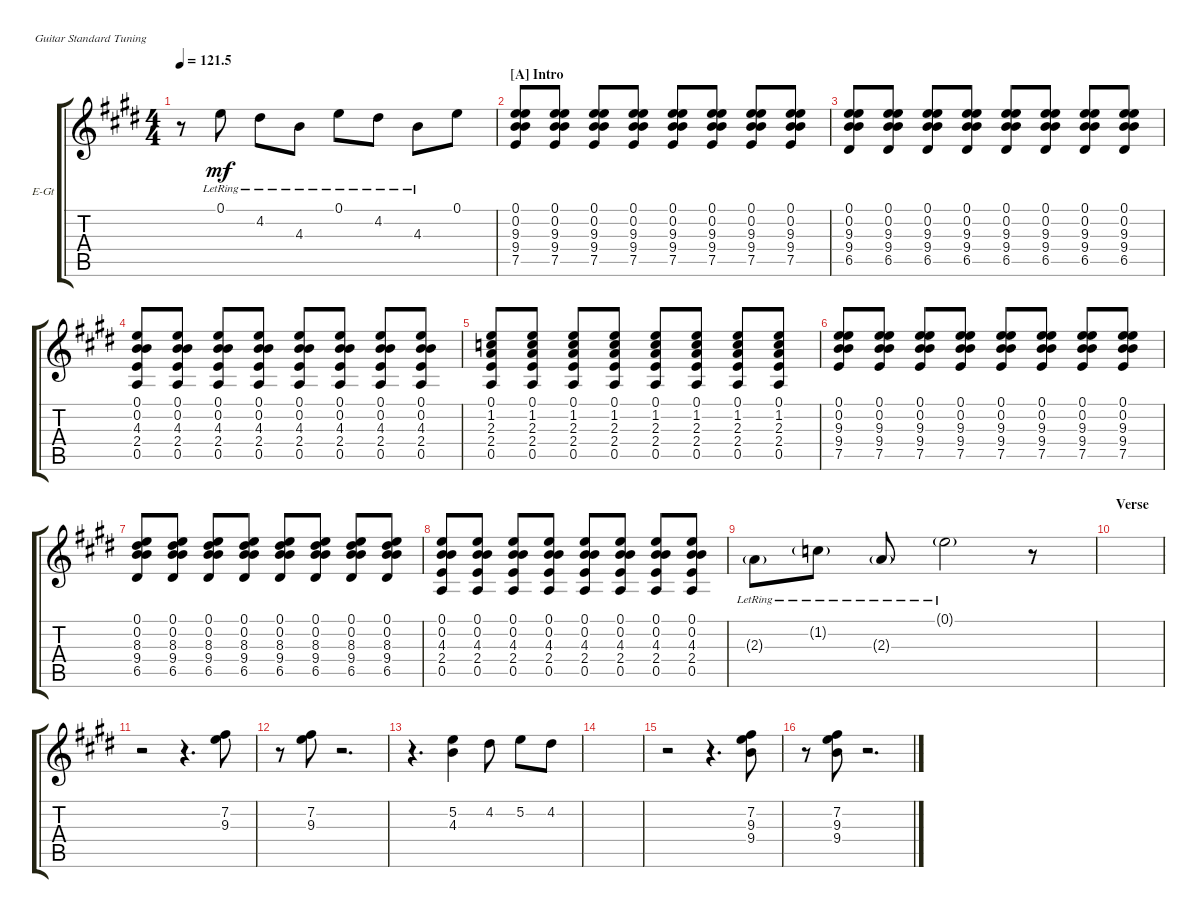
\defaultSystemsLayout 4
\bracketExtendMode groupsimilarinstruments
\firstSystemTrackNameOrientation horizontal
\otherSystemsTrackNameOrientation horizontal
\track ("Electric Guitar" "E-Gt") {solo instrument overdrivenguitar}
\staff {score tabs}
\tuning (E4 B3 G3 D3 A2 E2)
\ts (4 4)
\tempo
121.5
\accidentals auto
\clef g2
\ottava regular
\simile none
\ks e
r.8{dy mf instrument overdrivenguitar} 0.1{lr}.8 4.2{lr}.8 4.3{lr}.8 0.1{lr}.8 4.2{lr}.8 4.3{lr}.8 0.1.8 |
\section ("A" "Intro")
(7.5 9.4 9.3 0.2 0.1).8 (7.5 9.4 9.3 0.2 0.1).8 (7.5 9.4 9.3 0.2 0.1).8 (7.5 9.4 9.3 0.2 0.1).8 (7.5 9.4 9.3 0.2 0.1).8 (7.5 9.4 9.3 0.2 0.1).8 (7.5 9.4 9.3 0.2 0.1).8 (7.5 9.4 9.3 0.2 0.1).8 |
(6.5 9.4 9.3 0.2 0.1).8 (6.5 9.4 9.3 0.2 0.1).8 (6.5 9.4 9.3 0.2 0.1).8 (6.5 9.4 9.3 0.2 0.1).8 (6.5 9.4 9.3 0.2 0.1).8 (6.5 9.4 9.3 0.2 0.1).8 (6.5 9.4 9.3 0.2 0.1).8 (6.5 9.4 9.3 0.2 0.1).8 |
(0.5 2.4 4.3 0.2 0.1).8 (0.5 2.4 4.3 0.2 0.1).8 (0.5 2.4 4.3 0.2 0.1).8 (0.5 2.4 4.3 0.2 0.1).8 (0.5 2.4 4.3 0.2 0.1).8 (0.5 2.4 4.3 0.2 0.1).8 (0.5 2.4 4.3 0.2 0.1).8 (0.5 2.4 4.3 0.2 0.1).8 |
(0.5 2.4 2.3 1.2 0.1).8 (0.5 2.4 2.3 1.2 0.1).8 (0.5 2.4 2.3 1.2 0.1).8 (0.5 2.4 2.3 1.2 0.1).8 (0.5 2.4 2.3 1.2 0.1).8 (0.5 2.4 2.3 1.2 0.1).8 (0.5 2.4 2.3 1.2 0.1).8 (0.5 2.4 2.3 1.2 0.1).8 |
(7.5 9.4 9.3 0.2 0.1).8 (7.5 9.4 9.3 0.2 0.1).8 (7.5 9.4 9.3 0.2 0.1).8 (7.5 9.4 9.3 0.2 0.1).8 (7.5 9.4 9.3 0.2 0.1).8 (7.5 9.4 9.3 0.2 0.1).8 (7.5 9.4 9.3 0.2 0.1).8 (7.5 9.4 9.3 0.2 0.1).8 |
(6.5 9.4 8.3 0.2 0.1).8 (6.5 9.4 8.3 0.2 0.1).8 (6.5 9.4 8.3 0.2 0.1).8 (6.5 9.4 8.3 0.2 0.1).8 (6.5 9.4 8.3 0.2 0.1).8 (6.5 9.4 8.3 0.2 0.1).8 (6.5 9.4 8.3 0.2 0.1).8 (6.5 9.4 8.3 0.2 0.1).8 |
(0.5 2.4 4.3 0.2 0.1).8 (0.5 2.4 4.3 0.2 0.1).8 (0.5 2.4 4.3 0.2 0.1).8 (0.5 2.4 4.3 0.2 0.1).8 (0.5 2.4 4.3 0.2 0.1).8 (0.5 2.4 4.3 0.2 0.1).8 (0.5 2.4 4.3 0.2 0.1).8 (0.5 2.4 4.3 0.2 0.1).8 |
2.3{g lr}.8 1.2{g lr}.8 2.3{g lr}.8 0.1{g lr}.2 r.8 |
\section ("" "Verse")
|
r.2 r.4{d} (9.3 7.2).8 |
r.8 (9.3 7.2).8 r.2{d} |
r.4{d} (4.3 5.2).4 4.2.8 5.2.8 4.2.8 |
|
r.2 r.4{d} (9.3 7.2 9.4).8 |
r.8 (9.3 7.2 9.4).8 r.2{d}
